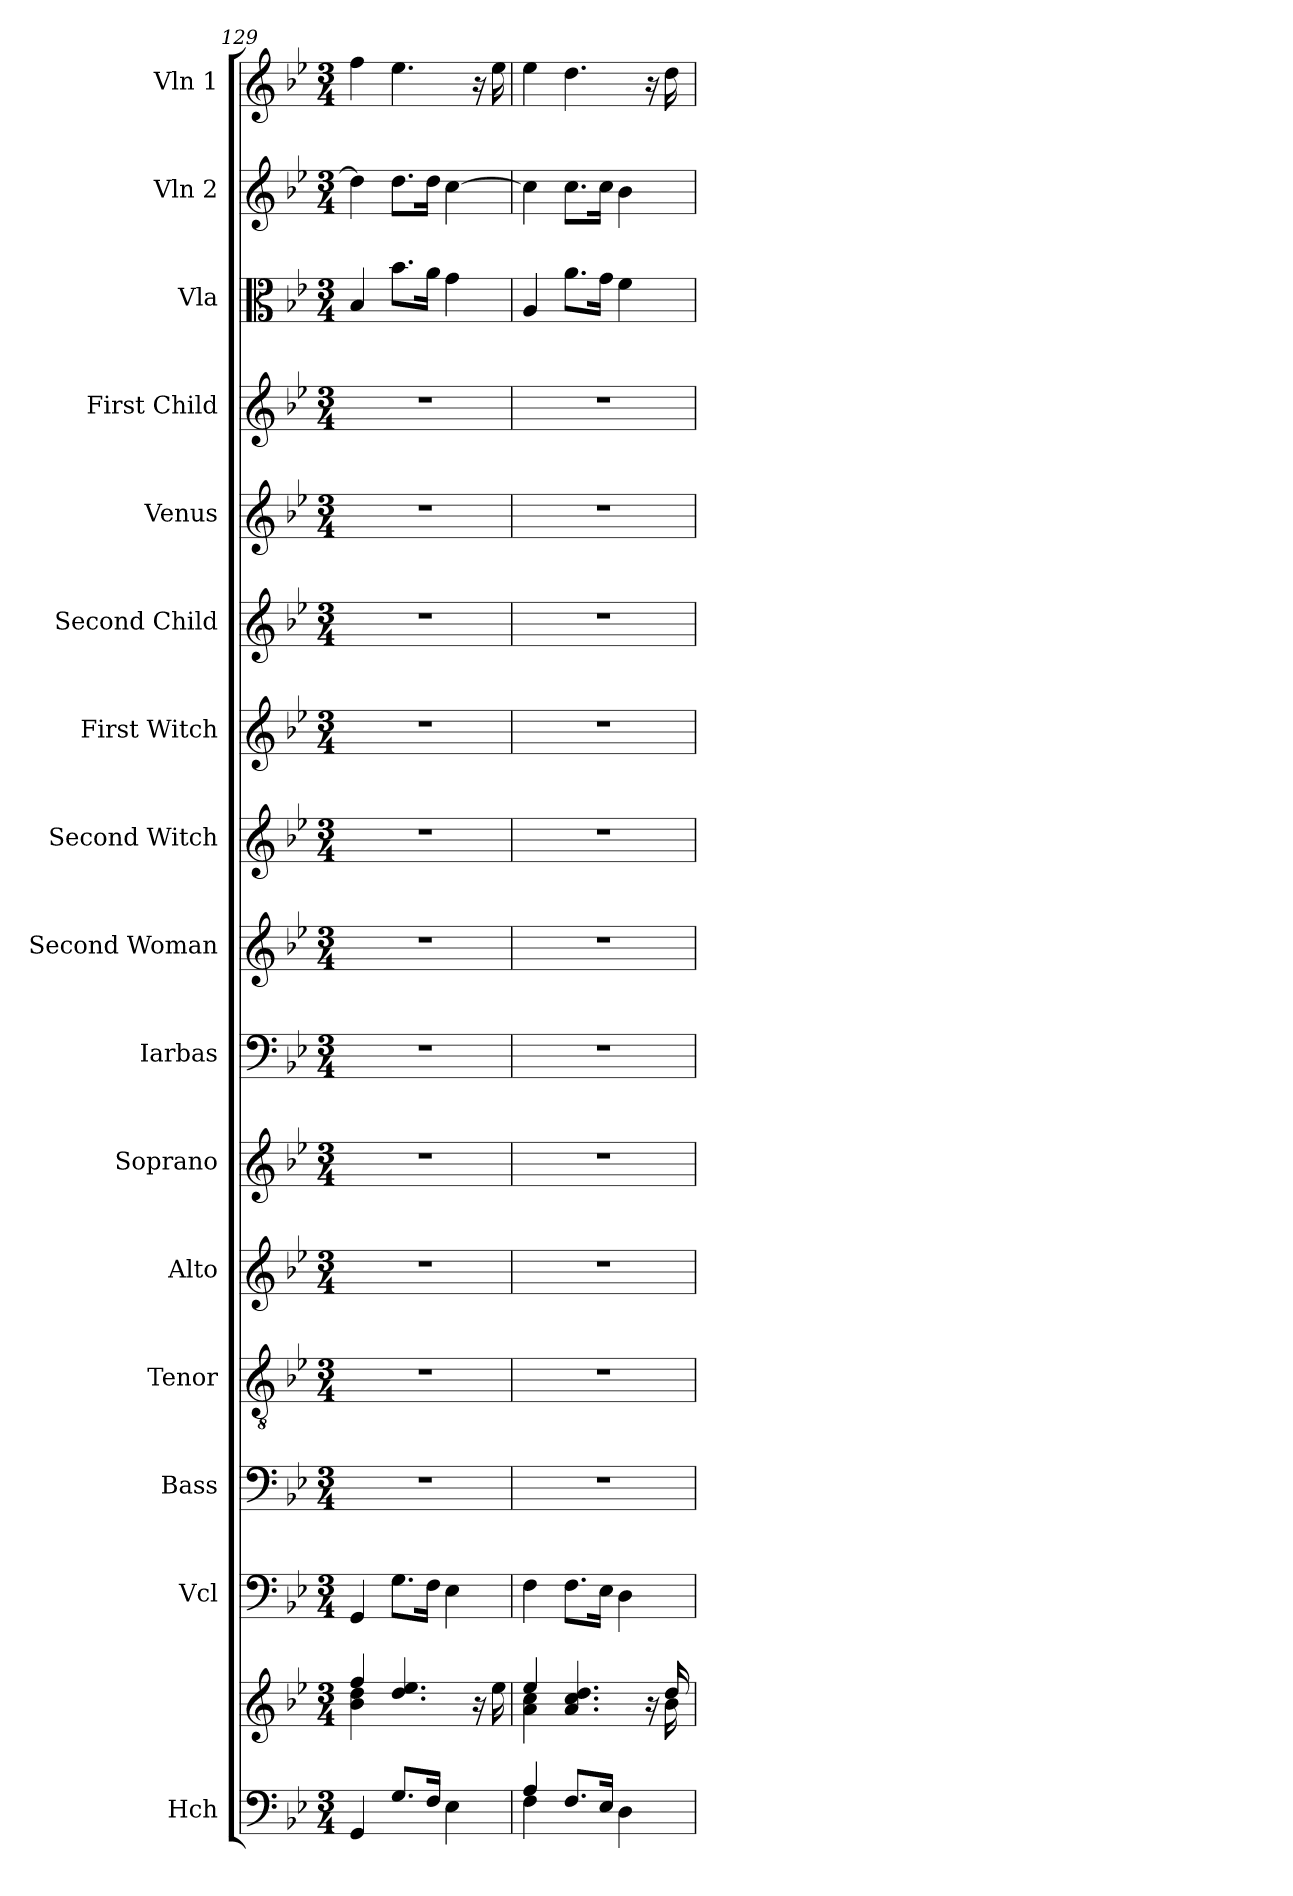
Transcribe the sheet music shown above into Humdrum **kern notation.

**kern	**kern	**kern	**kern	**kern	**kern	**kern	**kern	**kern	**kern	**kern	**kern	**kern	**kern	**kern	**kern	**kern
*part16	*part16	*part15	*part14	*part13	*part12	*part11	*part10	*part9	*part8	*part7	*part6	*part5	*part4	*part3	*part2	*part1
*staff17	*staff16	*staff15	*staff14	*staff13	*staff12	*staff11	*staff10	*staff9	*staff8	*staff7	*staff6	*staff5	*staff4	*staff3	*staff2	*staff1
*I"Hch	*	*I"Vcl	*I"Bass	*I"Tenor	*I"Alto	*I"Soprano	*I"Iarbas	*I"Second Woman	*I"Second Witch	*I"First Witch	*I"Second Child	*I"Venus	*I"First Child	*I"Vla	*I"Vln 2	*I"Vln 1
*I'Hch.	*	*I'Vc.	*I'B.	*I'T.	*I'A.	*I'S.	*I'I.	*I'2W	*I'W2.	*I'W1	*I'C2.	*I'V.	*I'C1	*I'Vla.	*I'Vln.	*I'Vln.
*clefF4	*clefG2	*clefF4	*clefF4	*clefGv2	*clefG2	*clefG2	*clefF4	*clefG2	*clefG2	*clefG2	*clefG2	*clefG2	*clefG2	*clefC3	*clefG2	*clefG2
*k[b-e-]	*k[b-e-]	*k[b-e-]	*k[b-e-]	*k[b-e-]	*k[b-e-]	*k[b-e-]	*k[b-e-]	*k[b-e-]	*k[b-e-]	*k[b-e-]	*k[b-e-]	*k[b-e-]	*k[b-e-]	*k[b-e-]	*k[b-e-]	*k[b-e-]
*M3/4	*M3/4	*M3/4	*M3/4	*M3/4	*M3/4	*M3/4	*M3/4	*M3/4	*M3/4	*M3/4	*M3/4	*M3/4	*M3/4	*M3/4	*M3/4	*M3/4
=129	=129	=129	=129	=129	=129	=129	=129	=129	=129	=129	=129	=129	=129	=129	=129	=129
*	*^	*	*	*	*	*	*	*	*	*	*	*	*	*	*	*
4GG/	4ff/	4b-\ 4dd\	4GG/	2.r	2.r	2.r	2.r	2.r	2.r	2.r	2.r	2.r	2.r	2.r	4B-/	4dd\]	4ff\
8.G/L	4.dd/ 4.ee-/	2ryy	8.G\L	.	.	.	.	.	.	.	.	.	.	.	8.b-\L	8.dd\L	4.ee-\
16F/Jk	.	.	16F\Jk	.	.	.	.	.	.	.	.	.	.	.	16a\Jk	16dd\Jk	.
4E-\	.	.	4E-\	.	.	.	.	.	.	.	.	.	.	.	4g\	[4cc\	.
.	16r	.	.	.	.	.	.	.	.	.	.	.	.	.	.	.	16r
.	16ee-\	.	.	.	.	.	.	.	.	.	.	.	.	.	.	.	16ee-\
!!LO:PB:g=z
=130	=130	=130	=130	=130	=130	=130	=130	=130	=130	=130	=130	=130	=130	=130	=130	=130	=130
*^	*	*	*	*	*	*	*	*	*	*	*	*	*	*	*	*	*
4A/	4F\	4ee-/	4a\ 4cc\	4F\	2.r	2.r	2.r	2.r	2.r	2.r	2.r	2.r	2.r	2.r	2.r	4A/	4cc\]	4ee-\
8.F/L	2ryy	4.a/ 4.cc/ 4.dd/	4..ryy	8.F\L	.	.	.	.	.	.	.	.	.	.	.	8.a\L	8.cc\L	4.dd\
16E-/Jk	.	.	.	16E-\Jk	.	.	.	.	.	.	.	.	.	.	.	16g\Jk	16cc\Jk	.
4D\	.	.	.	4D\	.	.	.	.	.	.	.	.	.	.	.	4f\	4b-\	.
.	.	16r	.	.	.	.	.	.	.	.	.	.	.	.	.	.	.	16r
.	.	16dd/	16b-\	.	.	.	.	.	.	.	.	.	.	.	.	.	.	16dd\
*v	*v	*	*	*	*	*	*	*	*	*	*	*	*	*	*	*	*	*
*	*v	*v	*	*	*	*	*	*	*	*	*	*	*	*	*	*	*
=	=	=	=	=	=	=	=	=	=	=	=	=	=	=	=	=
*-	*-	*-	*-	*-	*-	*-	*-	*-	*-	*-	*-	*-	*-	*-	*-	*-
